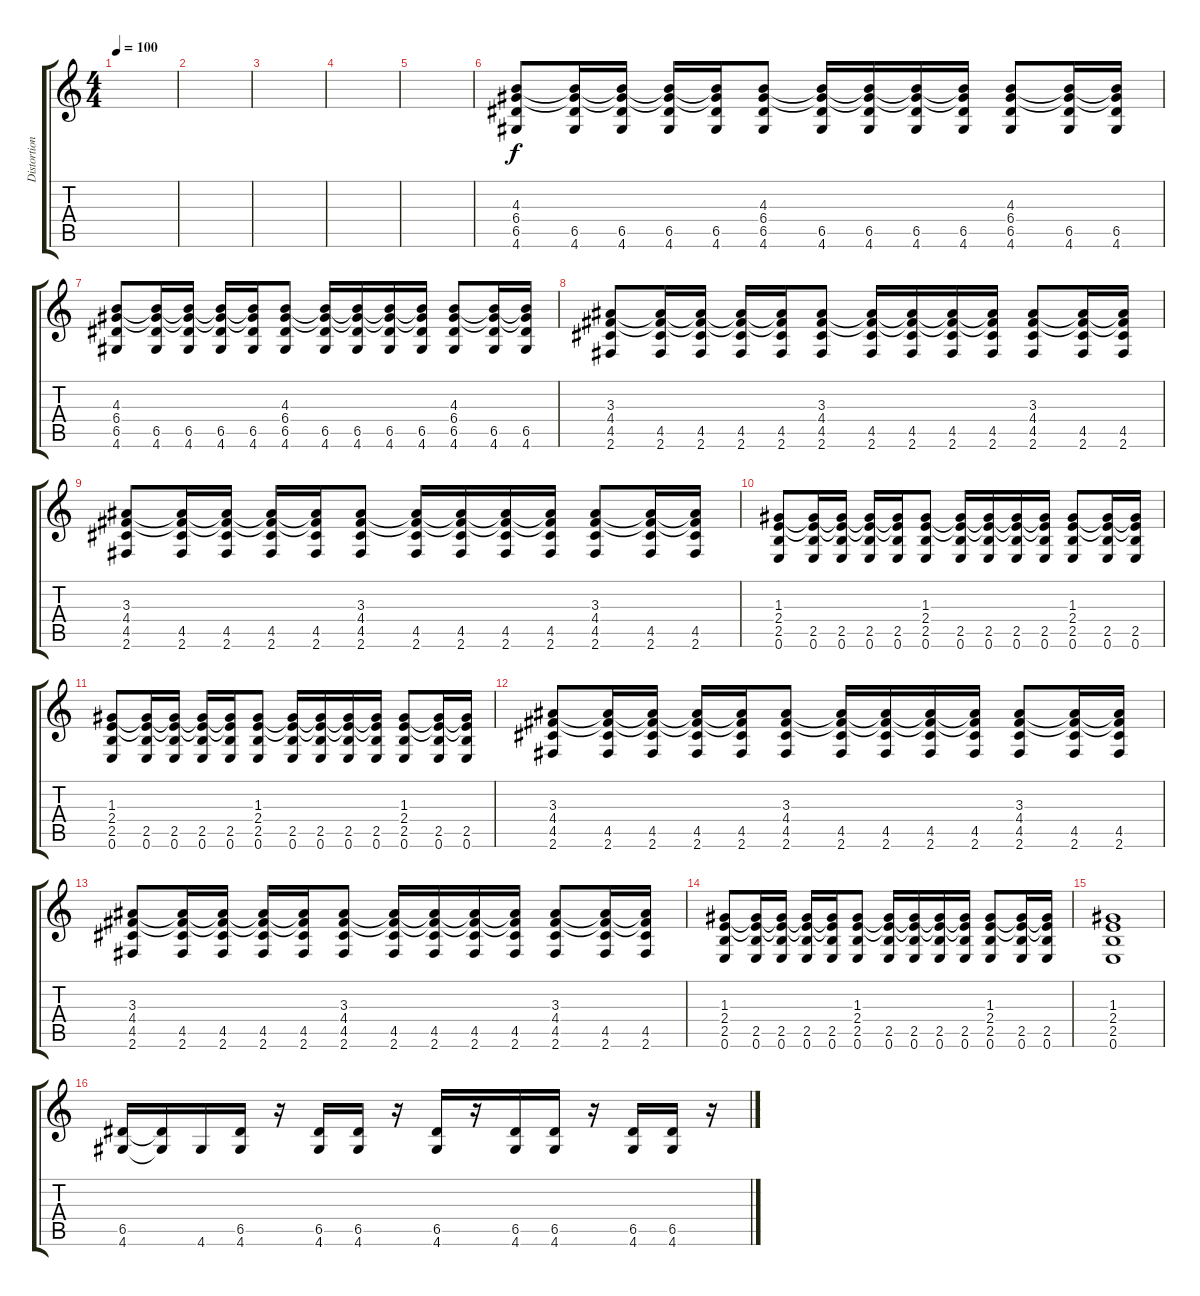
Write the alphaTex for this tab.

\track ("Distortion Guitar" "Distortion") {instrument distortionguitar}
\staff {score tabs}
\tuning (E4 B3 G3 D3 A2 E2) {hide}
\ts (4 4)
\tempo 100
\clef g2
\ks c
|
|
|
|
|
(4.3 6.4 6.5 4.6).8 (4.3{t} 6.4{t} 6.5 4.6).16 (4.3{t} 6.4{t} 6.5 4.6).16 (4.3{t} 6.4{t} 6.5 4.6).16 (4.3{t} 6.4{t} 6.5 4.6).16 (4.3 6.4 6.5 4.6).8 (4.3{t} 6.4{t} 6.5 4.6).16 (4.3{t} 6.4{t} 6.5 4.6).16 (4.3{t} 6.4{t} 6.5 4.6).16 (4.3{t} 6.4{t} 6.5 4.6).16 (4.3 6.4 6.5 4.6).8 (4.3{t} 6.4{t} 6.5 4.6).16 (4.3{t} 6.4{t} 6.5 4.6).16 |
(4.3 6.4 6.5 4.6).8 (4.3{t} 6.4{t} 6.5 4.6).16 (4.3{t} 6.4{t} 6.5 4.6).16 (4.3{t} 6.4{t} 6.5 4.6).16 (4.3{t} 6.4{t} 6.5 4.6).16 (4.3 6.4 6.5 4.6).8 (4.3{t} 6.4{t} 6.5 4.6).16 (4.3{t} 6.4{t} 6.5 4.6).16 (4.3{t} 6.4{t} 6.5 4.6).16 (4.3{t} 6.4{t} 6.5 4.6).16 (4.3 6.4 6.5 4.6).8 (4.3{t} 6.4{t} 6.5 4.6).16 (4.3{t} 6.4{t} 6.5 4.6).16 |
(3.3 4.4 4.5 2.6).8 (3.3{t} 4.4{t} 4.5 2.6).16 (3.3{t} 4.4{t} 4.5 2.6).16 (3.3{t} 4.4{t} 4.5 2.6).16 (3.3{t} 4.4{t} 4.5 2.6).16 (3.3 4.4 4.5 2.6).8 (3.3{t} 4.4{t} 4.5 2.6).16 (3.3{t} 4.4{t} 4.5 2.6).16 (3.3{t} 4.4{t} 4.5 2.6).16 (3.3{t} 4.4{t} 4.5 2.6).16 (3.3 4.4 4.5 2.6).8 (3.3{t} 4.4{t} 4.5 2.6).16 (3.3{t} 4.4{t} 4.5 2.6).16 |
(3.3 4.4 4.5 2.6).8 (3.3{t} 4.4{t} 4.5 2.6).16 (3.3{t} 4.4{t} 4.5 2.6).16 (3.3{t} 4.4{t} 4.5 2.6).16 (3.3{t} 4.4{t} 4.5 2.6).16 (3.3 4.4 4.5 2.6).8 (3.3{t} 4.4{t} 4.5 2.6).16 (3.3{t} 4.4{t} 4.5 2.6).16 (3.3{t} 4.4{t} 4.5 2.6).16 (3.3{t} 4.4{t} 4.5 2.6).16 (3.3 4.4 4.5 2.6).8 (3.3{t} 4.4{t} 4.5 2.6).16 (3.3{t} 4.4{t} 4.5 2.6).16 |
(1.3 2.4 2.5 0.6).8 (1.3{t} 2.4{t} 2.5 0.6).16 (1.3{t} 2.4{t} 2.5 0.6).16 (1.3{t} 2.4{t} 2.5 0.6).16 (1.3{t} 2.4{t} 2.5 0.6).16 (1.3 2.4 2.5 0.6).8 (1.3{t} 2.4{t} 2.5 0.6).16 (1.3{t} 2.4{t} 2.5 0.6).16 (1.3{t} 2.4{t} 2.5 0.6).16 (1.3{t} 2.4{t} 2.5 0.6).16 (1.3 2.4 2.5 0.6).8 (1.3{t} 2.4{t} 2.5 0.6).16 (1.3{t} 2.4{t} 2.5 0.6).16 |
(1.3 2.4 2.5 0.6).8 (1.3{t} 2.4{t} 2.5 0.6).16 (1.3{t} 2.4{t} 2.5 0.6).16 (1.3{t} 2.4{t} 2.5 0.6).16 (1.3{t} 2.4{t} 2.5 0.6).16 (1.3 2.4 2.5 0.6).8 (1.3{t} 2.4{t} 2.5 0.6).16 (1.3{t} 2.4{t} 2.5 0.6).16 (1.3{t} 2.4{t} 2.5 0.6).16 (1.3{t} 2.4{t} 2.5 0.6).16 (1.3 2.4 2.5 0.6).8 (1.3{t} 2.4{t} 2.5 0.6).16 (1.3{t} 2.4{t} 2.5 0.6).16 |
(3.3 4.4 4.5 2.6).8 (3.3{t} 4.4{t} 4.5 2.6).16 (3.3{t} 4.4{t} 4.5 2.6).16 (3.3{t} 4.4{t} 4.5 2.6).16 (3.3{t} 4.4{t} 4.5 2.6).16 (3.3 4.4 4.5 2.6).8 (3.3{t} 4.4{t} 4.5 2.6).16 (3.3{t} 4.4{t} 4.5 2.6).16 (3.3{t} 4.4{t} 4.5 2.6).16 (3.3{t} 4.4{t} 4.5 2.6).16 (3.3 4.4 4.5 2.6).8 (3.3{t} 4.4{t} 4.5 2.6).16 (3.3{t} 4.4{t} 4.5 2.6).16 |
(3.3 4.4 4.5 2.6).8 (3.3{t} 4.4{t} 4.5 2.6).16 (3.3{t} 4.4{t} 4.5 2.6).16 (3.3{t} 4.4{t} 4.5 2.6).16 (3.3{t} 4.4{t} 4.5 2.6).16 (3.3 4.4 4.5 2.6).8 (3.3{t} 4.4{t} 4.5 2.6).16 (3.3{t} 4.4{t} 4.5 2.6).16 (3.3{t} 4.4{t} 4.5 2.6).16 (3.3{t} 4.4{t} 4.5 2.6).16 (3.3 4.4 4.5 2.6).8 (3.3{t} 4.4{t} 4.5 2.6).16 (3.3{t} 4.4{t} 4.5 2.6).16 |
(1.3 2.4 2.5 0.6).8 (1.3{t} 2.4{t} 2.5 0.6).16 (1.3{t} 2.4{t} 2.5 0.6).16 (1.3{t} 2.4{t} 2.5 0.6).16 (1.3{t} 2.4{t} 2.5 0.6).16 (1.3 2.4 2.5 0.6).8 (1.3{t} 2.4{t} 2.5 0.6).16 (1.3{t} 2.4{t} 2.5 0.6).16 (1.3{t} 2.4{t} 2.5 0.6).16 (1.3{t} 2.4{t} 2.5 0.6).16 (1.3 2.4 2.5 0.6).8 (1.3{t} 2.4{t} 2.5 0.6).16 (1.3{t} 2.4{t} 2.5 0.6).16 |
(1.3 2.4 2.5 0.6).1 |
(6.5 4.6).16 (6.5{t} 4.6{t}).16 4.6.16 (6.5 4.6).16 r.16 (6.5 4.6).16 (6.5 4.6).16 r.16 (6.5 4.6).16 r.16 (6.5 4.6).16 (6.5 4.6).16 r.16 (6.5 4.6).16 (6.5 4.6).16 r.16
